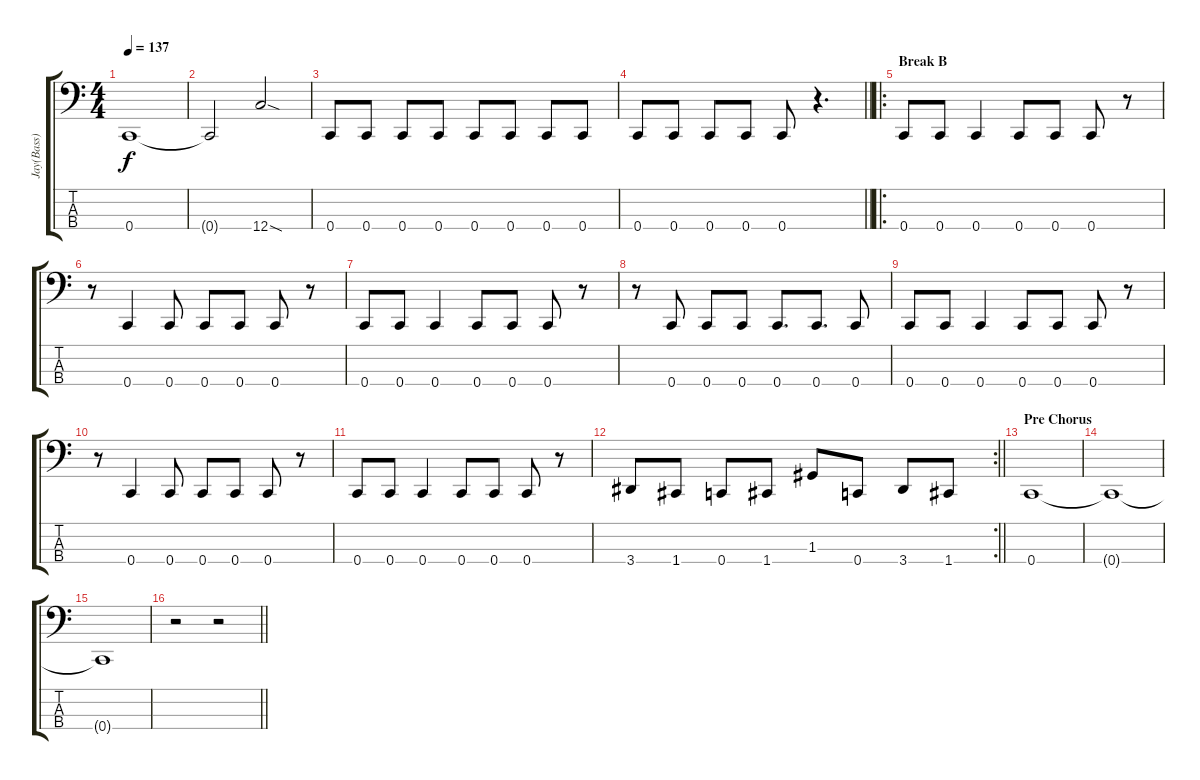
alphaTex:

\track ("Jay(Bass)" "Jay(Bass)") {instrument electricbasspick}
\staff {score tabs}
\tuning (F2 C2 G1 C1) {hide}
\ts (4 4)
\tempo 137
\clef f4
\ks c
0.4.1{dy f} |
0.4{t}.2 12.4{sod}.2 |
0.4.8 0.4.8 0.4.8 0.4.8 0.4.8 0.4.8 0.4.8 0.4.8 |
\barLineRight lightlight
0.4.8 0.4.8 0.4.8 0.4.8 0.4.8 r.4{d} |
\ro
\section ("" "Break B")
0.4.8 0.4.8 0.4.4 0.4.8 0.4.8 0.4.8 r.8 |
r.8 0.4.4 0.4.8 0.4.8 0.4.8 0.4.8 r.8 |
0.4.8 0.4.8 0.4.4 0.4.8 0.4.8 0.4.8 r.8 |
r.8 0.4.8 0.4.8 0.4.8 0.4.8{d} 0.4.8{d} 0.4.8 |
0.4.8 0.4.8 0.4.4 0.4.8 0.4.8 0.4.8 r.8 |
r.8 0.4.4 0.4.8 0.4.8 0.4.8 0.4.8 r.8 |
0.4.8 0.4.8 0.4.4 0.4.8 0.4.8 0.4.8 r.8 |
\rc 2
\barLineRight lightlight
3.4.8 1.4.8 0.4.8 1.4.8 1.3.8 0.4.8 3.4.8 1.4.8 |
\section ("" "Pre Chorus")
0.4.1 |
0.4{t}.1 |
0.4{t}.1 |
\barLineRight lightlight
r.2 r.2
